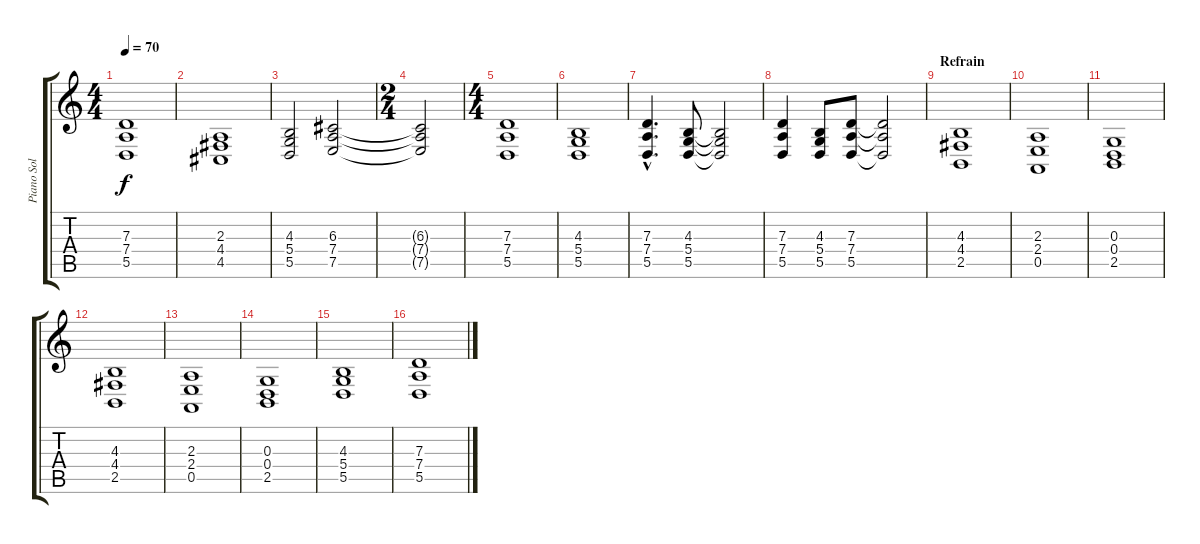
\track ("Piano Sol" "Piano Sol") {instrument drawbarorgan}
\staff {score tabs}
\tuning (E4 B3 G3 D3 A2 E2) {hide}
\ts (4 4)
\tempo 70
\clef g2
\ks c
(7.3 7.4 5.5).1{dy f} |
(2.3 4.4 4.5).1 |
(4.3 5.4 5.5).2 (6.3 7.4 7.5).2 |
\ts (2 4)
(6.3{t} 7.4{t} 7.5{t}).2 |
\ts (4 4)
(7.3 7.4 5.5).1 |
(4.3 5.4 5.5).1 |
(7.3{hac} 7.4{hac} 5.5{hac}).4{d} (4.3 5.4 5.5).8 (4.3{t} 5.4{t} 5.5{t}).2 |
(7.3 7.4 5.5).4 (4.3 5.4 5.5).8 (7.3 7.4 5.5).8 (7.3{t} 7.4{t} 5.5{t}).2 |
\section ("" "Refrain")
(4.3 4.4 2.5).1 |
(2.3 2.4 0.5).1 |
(0.3 0.4 2.5).1 |
(4.3 4.4 2.5).1 |
(2.3 2.4 0.5).1 |
(0.3 0.4 2.5).1 |
(4.3 5.4 5.5).1 |
(7.3 7.4 5.5).1
